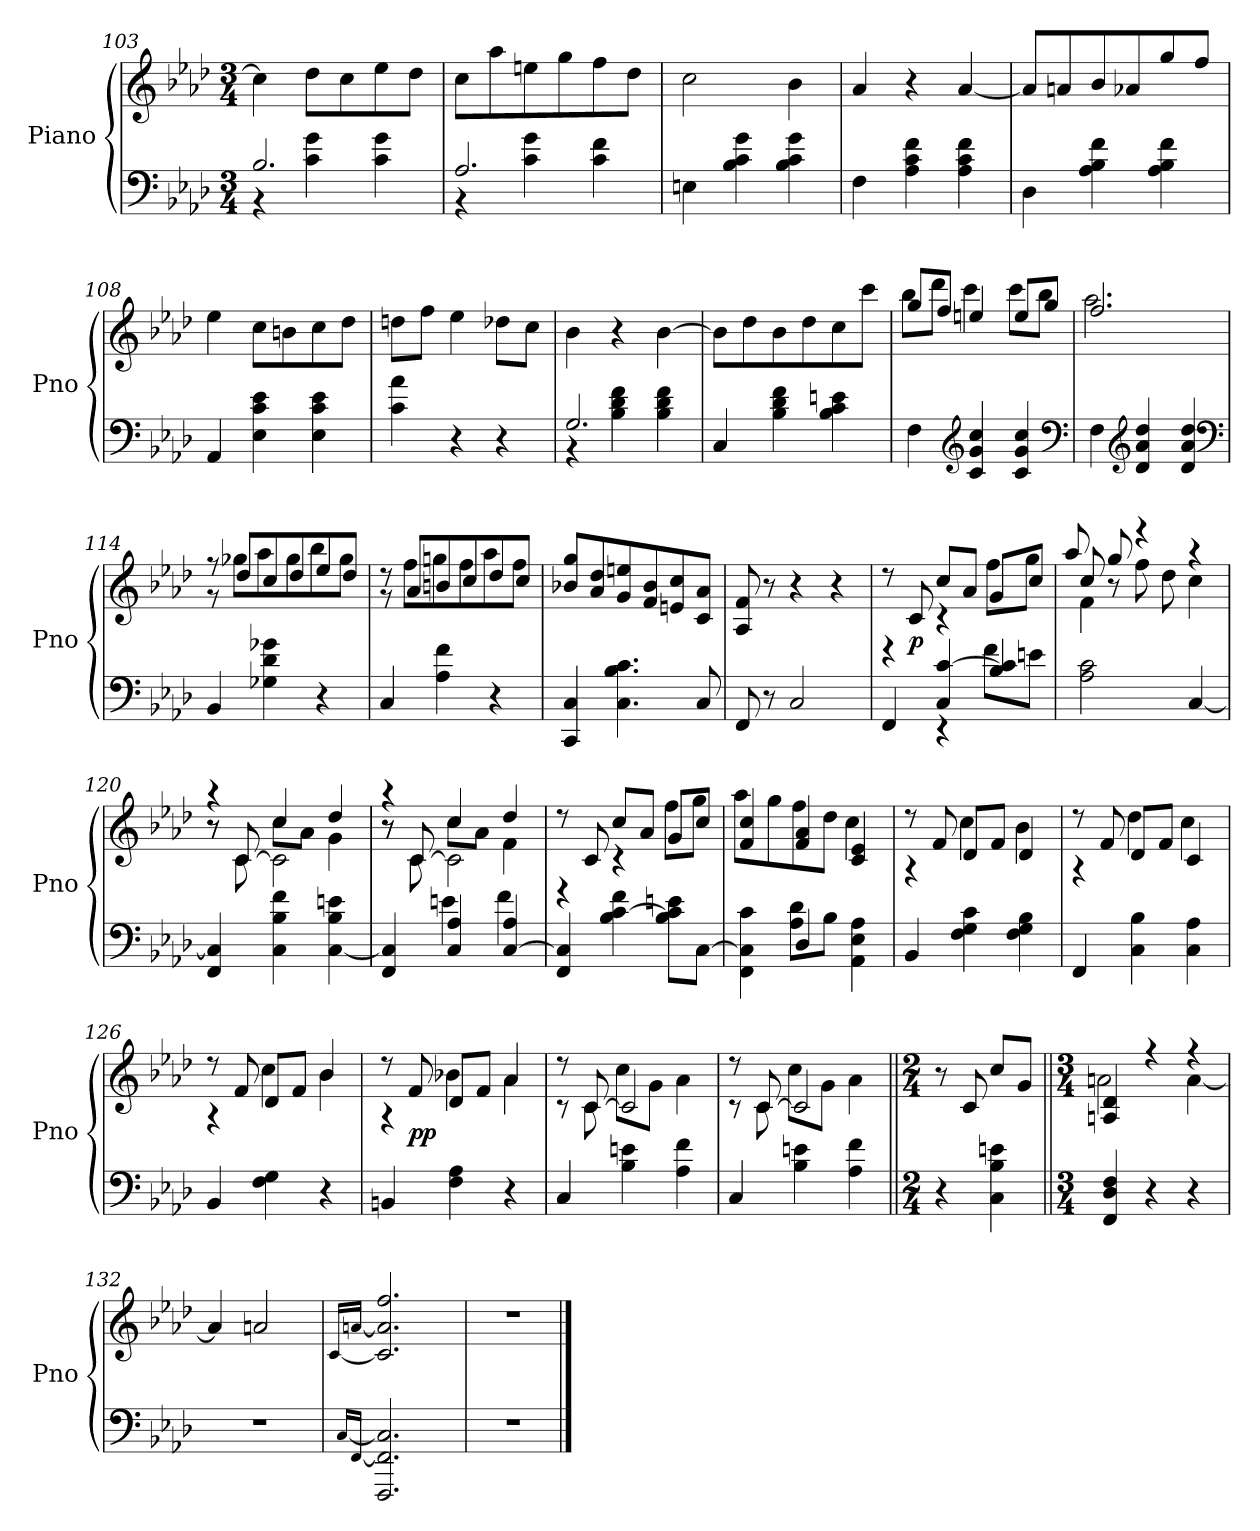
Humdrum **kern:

**kern	**kern	**dynam
*part1	*part1	*part1
*staff2	*staff1	*staff1/2
*I"Piano	*	*
*I'Pno	*	*
*clefF4	*clefG2	*
*k[b-e-a-d-]	*k[b-e-a-d-]	*
*M3/4	*M3/4	*
=103	=103	=103
*^	*	*
2.B-	4r	4cc]	.
.	4c 4g	8dd-L	.
.	.	8cc	.
.	4c 4g	8ee-	.
.	.	8dd-J	.
=104	=104	=104	=104
2.A-	4r	8ccL	.
.	.	8aa-	.
.	4c 4g	8een	.
.	.	8gg	.
.	4c 4f	8ff	.
.	.	8dd-J	.
*v	*v	*	*
=105	=105	=105
4En	2cc	.
4B- 4c 4g	.	.
4B- 4c 4g	4b-	.
=106	=106	=106
4F	4a-	.
4A- 4c 4f	4r	.
4A- 4c 4f	[4a-	.
=107	=107	=107
4D-	8a-L]	.
.	8an	.
4A-\ 4B-\ 4f\	8b-/	.
.	8a-X/	.
4A-\ 4B-\ 4f\	8gg/	.
.	8ff/J	.
=108	=108	=108
4AA-	4ee-	.
4E- 4c 4e-	8ccL	.
.	8bn	.
4E- 4c 4e-	8cc	.
.	8dd-J	.
=109	=109	=109
4c 4a-	8ddnL	.
.	8ffJ	.
4r	4ee-	.
4r	8dd-XL	.
.	8ccJ	.
=110	=110	=110
*^	*	*
2.G	4r	4b-	.
.	4B- 4d- 4f	4r	.
.	4B- 4d- 4f	[4b-	.
*v	*v	*	*
=111	=111	=111
4C	8b-L]	.
.	8dd-	.
4B- 4d- 4f	8b-	.
.	8dd-	.
4B- 4c 4en	8cc	.
.	8cccJ	.
=112	=112	=112
*	*^	*
4F	8ggL	8bb-L	.
.	8ffJ	8ddd-J	.
*clefG2	*	*	*
4c 4g 4cc	4een	4ccc	.
4c 4g 4cc	8eeL	8cccL	.
.	8ggJ	8bb-J	.
*clefF4	*	*	*
=113	=113	=113	=113
4F	2.ff	2.aa-	.
*clefG2	*	*	*
4d- 4a- 4dd-	.	.	.
4d- 4a- 4dd-	.	.	.
*clefF4	*	*	*
=114	=114	=114	=114
4BB-	8r	8r	.
.	8dd-L	8gg-XL	.
4G-X 4d- 4g-X	8cc	8aa-	.
.	8dd-	8gg-	.
4r	8ee-	8bb-	.
.	8dd-J	8gg-J	.
=115	=115	=115	=115
4C	8r	8r	.
.	8a-L	8ffL	.
4A- 4f	8bn	8ggn	.
.	8cc	8ff	.
4r	8dd-	8aa-	.
.	8ccJ	8ffJ	.
*	*v	*v	*
=116	=116	=116
4CC 4C	8b-X 8ggL	.
.	8a- 8dd-	.
4.C 4.B- 4.c	8g 8een	.
.	8f 8b-	.
.	8en 8cc	.
8C	8c 8a-J	.
=117	=117	=117
8FF	8A- 8f	.
8r	8r	.
2C	4r	.
.	4r	.
=118	=118	=118
*^	*^	*
4FF	4ryy	8r	4r	.
.	.	8c	.	p
4C [4c	4r	8ccL	4r	.
.	.	8a-J	.	.
4B- 4c]	8fL	8gL	8ffL	.
.	8enJ	8ccJ	8ggJ	.
*v	*v	*	*	*
=119	=119	=119	=119
*	*	*^	*
2A- 2c	4f\	8cc/	8aa-	.
.	.	8r	8gg	.
.	4r	8ff	2ryy	.
.	.	8dd-	.	.
[4C	4r	4cc	.	.
=120	=120	=120	=120	=120
4FF 4C]	8r	8r	4raa	.
.	[8c	8c	.	.
4C 4B- 4f	2c\]	8ccL	4cc	.
.	.	8a-J	.	.
[4C 4B- 4en	.	4g	4dd-	.
=121	=121	=121	=121	=121
*^	*	*	*	*
4FF 4C]	4ryy	8r	8r	4raa	.
.	.	[8c	8c	.	.
4C 4A-	4en	2c\]	8ccL	4cc	.
.	.	.	8a-J	.	.
[4C 4A-	4f	.	4f	4dd-	.
*v	*v	*	*	*	*
*	*	*v	*v	*
=122	=122	=122	=122
4FF 4C]	8r	4r	.
.	8c	.	.
4B- [4c 4f	8ccL	4r	.
.	8a-J	.	.
8B- 8c] 8enL	8gL	8ffL	.
[8CJ	8ccJ	8ggJ	.
=123	=123	=123	=123
*^	*	*	*
4FF 4C] 4c	4ryy	4f 4cc	8aa-L	.
.	.	.	8gg	.
4D-	8A- 8d-L	4f 4a-	8ff	.
.	8B-J	.	8dd-J	.
4AA- 4E- 4A-	4ryy	4c 4e-	4cc	.
*v	*v	*	*	*
=124	=124	=124	=124
4BB-	8r	4r	.
.	8f	.	.
4F 4G 4c	8d-L	4cc	.
.	8fJ	.	.
4F 4G 4B-	4d-	4b-	.
=125	=125	=125	=125
4FF	8r	4r	.
.	8f	.	.
4C 4B-	8d-L	4dd-	.
.	8fJ	.	.
4C 4A-	4c	4cc	.
=126	=126	=126	=126
4BB-	8r	4r	.
.	8f	.	.
4F 4G	8d-L	4cc	.
.	8fJ	.	.
4r	4b-	4b-	.
=127	=127	=127	=127
4BBn	8r	4r	.
.	8f	.	pp
4F 4A-	8d-L	4b-X	.
.	8fJ	.	.
4r	4a-	4a-	.
=128	=128	=128	=128
4C	8r	8r	.
.	[8c	8c	.
4B- 4en	2c]	8ccL	.
.	.	8gJ	.
4A- 4f	.	4a-	.
=129	=129	=129	=129
4C	8r	8r	.
.	[8c	8c	.
4B- 4en	2c]	8ccL	.
.	.	8gJ	.
4A- 4f	.	4a-	.
*	*v	*v	*
=130||	=130||	=130||
*M2/4	*M2/4	*
4r	8r	.
.	8c	.
4C 4B- 4en	8ccL	.
.	8gJ	.
=131||	=131||	=131||
*M3/4	*M3/4	*
*	*^	*
4FF 4D- 4F	4An 4d-	2an	.
4r	4r	.	.
4r	4r	[4a	.
*	*v	*v	*
=132	=132	=132
2.r	4a]	.
.	2an	.
=133	=133	=133
[16qCLL	[16qcLL	.
[16qFFJJ	[16qanJJ	.
2.FFF 2.FF] 2.C]	2.c] 2.a] 2.ff	.
=134	=134	=134
2.r	2.r	.
==	==	==
*-	*-	*-
